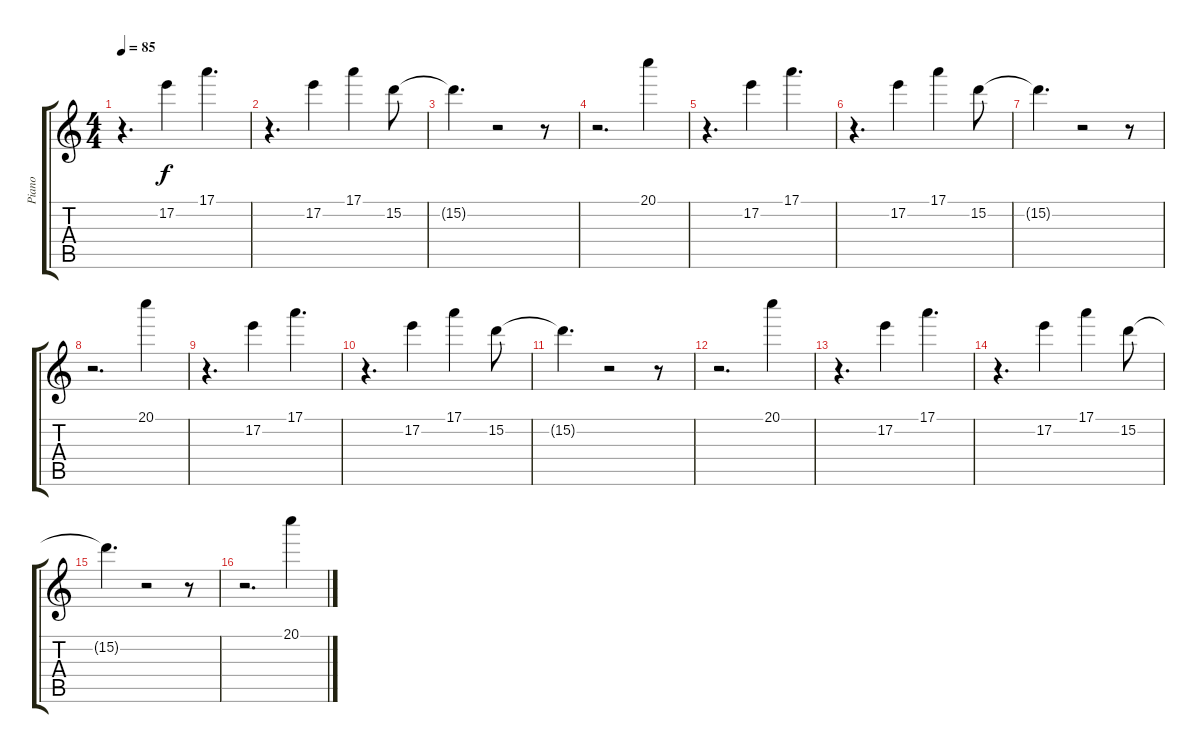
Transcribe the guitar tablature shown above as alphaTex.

\track ("Piano" "Piano") {instrument acousticgrandpiano}
\staff {score tabs}
\tuning (E5 B4 G4 D4 A3 E3) {hide}
\ts (4 4)
\tempo 85
\clef g2
\ks c
r.4{d dy f} 17.2.4 17.1.4{d} |
r.4{d} 17.2.4 17.1.4 15.2.8 |
15.2{t}.4{d} r.2 r.8 |
r.2{d} 20.1.4 |
r.4{d} 17.2.4 17.1.4{d} |
r.4{d} 17.2.4 17.1.4 15.2.8 |
15.2{t}.4{d} r.2 r.8 |
r.2{d} 20.1.4 |
r.4{d} 17.2.4 17.1.4{d} |
r.4{d} 17.2.4 17.1.4 15.2.8 |
15.2{t}.4{d} r.2 r.8 |
r.2{d} 20.1.4 |
r.4{d} 17.2.4 17.1.4{d} |
r.4{d} 17.2.4 17.1.4 15.2.8 |
15.2{t}.4{d} r.2 r.8 |
r.2{d} 20.1.4
